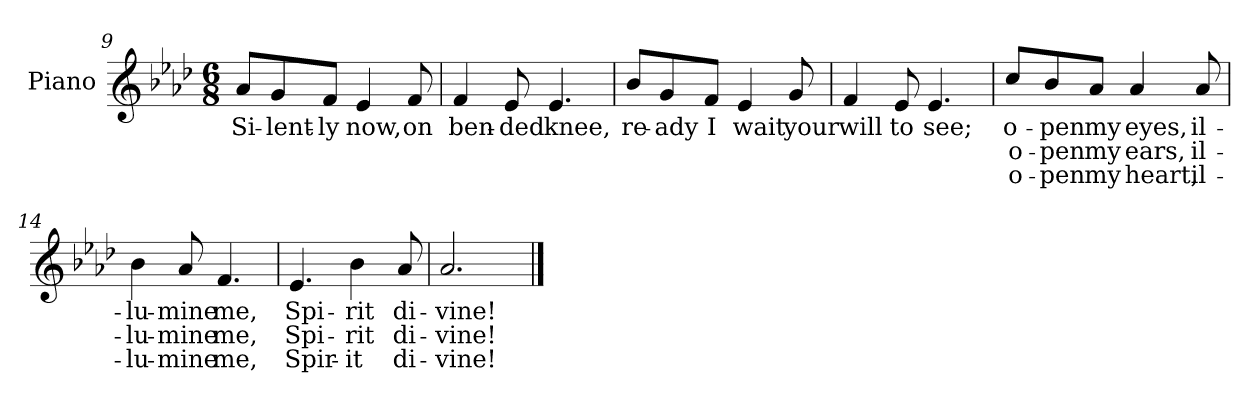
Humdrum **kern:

**kern	**text	**text	**text
*part1	*part1	*part1	*part1
*staff1	*staff1	*staff1	*staff1
*I"Piano	*	*	*
*I'Pno.	*	*	*
!!LO:LB:g=z
*clefG2	*	*	*
*k[b-e-a-d-]	*	*	*
*A-:	*	*	*
*M6/8	*	*	*
=9	=9	=9	=9
!	!LO:LY:b:color=#000000	!	!
8a-i/L	Si-	.	.
!	!LO:LY:b:color=#000000	!	!
8gi/	-lent-	.	.
!	!LO:LY:b:color=#000000	!	!
8fi/J	-ly	.	.
!	!LO:LY:b:color=#000000	!	!
4e-i/	now,	.	.
!	!LO:LY:b:color=#000000	!	!
8fi/	on	.	.
=10	=10	=10	=10
!	!LO:LY:b:color=#000000	!	!
4fi/	ben-	.	.
!	!LO:LY:b:color=#000000	!	!
8e-i/	-ded	.	.
!	!LO:LY:b:color=#000000	!	!
4.e-i/	knee,	.	.
=11	=11	=11	=11
!	!LO:LY:b:color=#000000	!	!
8b-i/L	re-	.	.
!	!LO:LY:b:color=#000000	!	!
8gi/	-ady	.	.
!	!LO:LY:b:color=#000000	!	!
8fi/J	I	.	.
!	!LO:LY:b:color=#000000	!	!
4e-i/	wait	.	.
!	!LO:LY:b:color=#000000	!	!
8gi/	your	.	.
=12	=12	=12	=12
!	!LO:LY:b:color=#000000	!	!
4fi/	will	.	.
!	!LO:LY:b:color=#000000	!	!
8e-i/	to	.	.
!	!LO:LY:b:color=#000000	!	!
4.e-i/	see;	.	.
!!LO:LB:g=z
=13	=13	=13	=13
!	!LO:LY:b:color=#000000	!LO:LY:b:color=#000000	!LO:LY:b:color=#000000
8cci/L	o-	o-	o-
!	!LO:LY:b:color=#000000	!LO:LY:b:color=#000000	!LO:LY:b:color=#000000
8b-i/	-pen	-pen	-pen
!	!LO:LY:b:color=#000000	!LO:LY:b:color=#000000	!LO:LY:b:color=#000000
8a-i/J	my	my	my
!	!LO:LY:b:color=#000000	!LO:LY:b:color=#000000	!LO:LY:b:color=#000000
4a-i/	eyes,	ears,	heart,
!	!LO:LY:b:color=#000000	!LO:LY:b:color=#000000	!LO:LY:b:color=#000000
8a-i/	il-	il-	il-
=14	=14	=14	=14
!	!LO:LY:b:color=#000000	!LO:LY:b:color=#000000	!LO:LY:b:color=#000000
4b-i\	-lu-	-lu-	-lu-
!	!LO:LY:b:color=#000000	!LO:LY:b:color=#000000	!LO:LY:b:color=#000000
8a-i/	-mine	-mine	-mine
!	!LO:LY:b:color=#000000	!LO:LY:b:color=#000000	!LO:LY:b:color=#000000
4.fi/	me,	me,	me,
=15	=15	=15	=15
!	!LO:LY:b:color=#000000	!LO:LY:b:color=#000000	!LO:LY:b:color=#000000
4.e-i/	Spi-	Spi-	Spir-
!	!LO:LY:b:color=#000000	!LO:LY:b:color=#000000	!LO:LY:b:color=#000000
4b-i\	-rit	-rit	-it
!	!LO:LY:b:color=#000000	!LO:LY:b:color=#000000	!LO:LY:b:color=#000000
8a-i/	di-	di-	di-
=16	=16	=16	=16
!	!LO:LY:b:color=#000000	!LO:LY:b:color=#000000	!LO:LY:b:color=#000000
2.a-i/	-vine!	-vine!	-vine!
==	==	==	==
*-	*-	*-	*-
